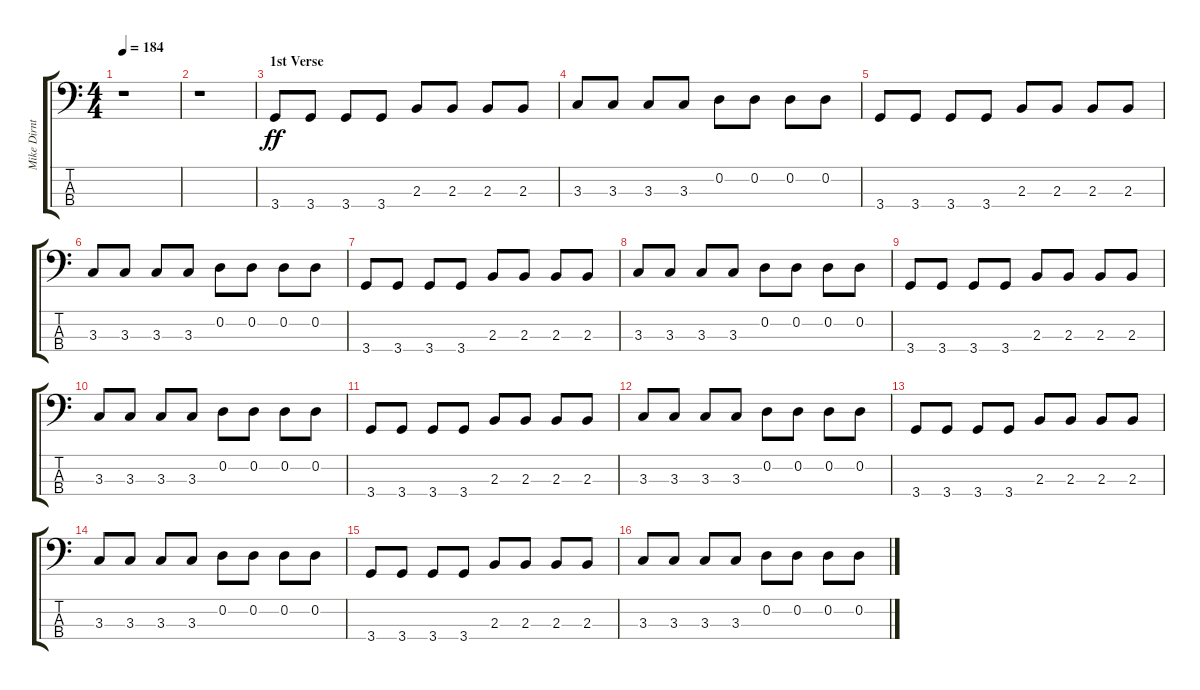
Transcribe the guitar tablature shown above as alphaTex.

\track ("Mike Dirnt (Bass)" "Mike Dirnt") {instrument electricbasspick}
\staff {score tabs}
\tuning (G2 D2 A1 E1) {hide}
\ts (4 4)
\tempo 184
\clef f4
\ks c
r.1{dy ff} |
r.1 |
\section ("" "1st Verse")
3.4.8 3.4.8 3.4.8 3.4.8 2.3.8 2.3.8 2.3.8 2.3.8 |
3.3.8 3.3.8 3.3.8 3.3.8 0.2.8 0.2.8 0.2.8 0.2.8 |
3.4.8 3.4.8 3.4.8 3.4.8 2.3.8 2.3.8 2.3.8 2.3.8 |
3.3.8 3.3.8 3.3.8 3.3.8 0.2.8 0.2.8 0.2.8 0.2.8 |
3.4.8 3.4.8 3.4.8 3.4.8 2.3.8 2.3.8 2.3.8 2.3.8 |
3.3.8 3.3.8 3.3.8 3.3.8 0.2.8 0.2.8 0.2.8 0.2.8 |
3.4.8 3.4.8 3.4.8 3.4.8 2.3.8 2.3.8 2.3.8 2.3.8 |
3.3.8 3.3.8 3.3.8 3.3.8 0.2.8 0.2.8 0.2.8 0.2.8 |
3.4.8 3.4.8 3.4.8 3.4.8 2.3.8 2.3.8 2.3.8 2.3.8 |
3.3.8 3.3.8 3.3.8 3.3.8 0.2.8 0.2.8 0.2.8 0.2.8 |
3.4.8 3.4.8 3.4.8 3.4.8 2.3.8 2.3.8 2.3.8 2.3.8 |
3.3.8 3.3.8 3.3.8 3.3.8 0.2.8 0.2.8 0.2.8 0.2.8 |
3.4.8 3.4.8 3.4.8 3.4.8 2.3.8 2.3.8 2.3.8 2.3.8 |
3.3.8 3.3.8 3.3.8 3.3.8 0.2.8 0.2.8 0.2.8 0.2.8
